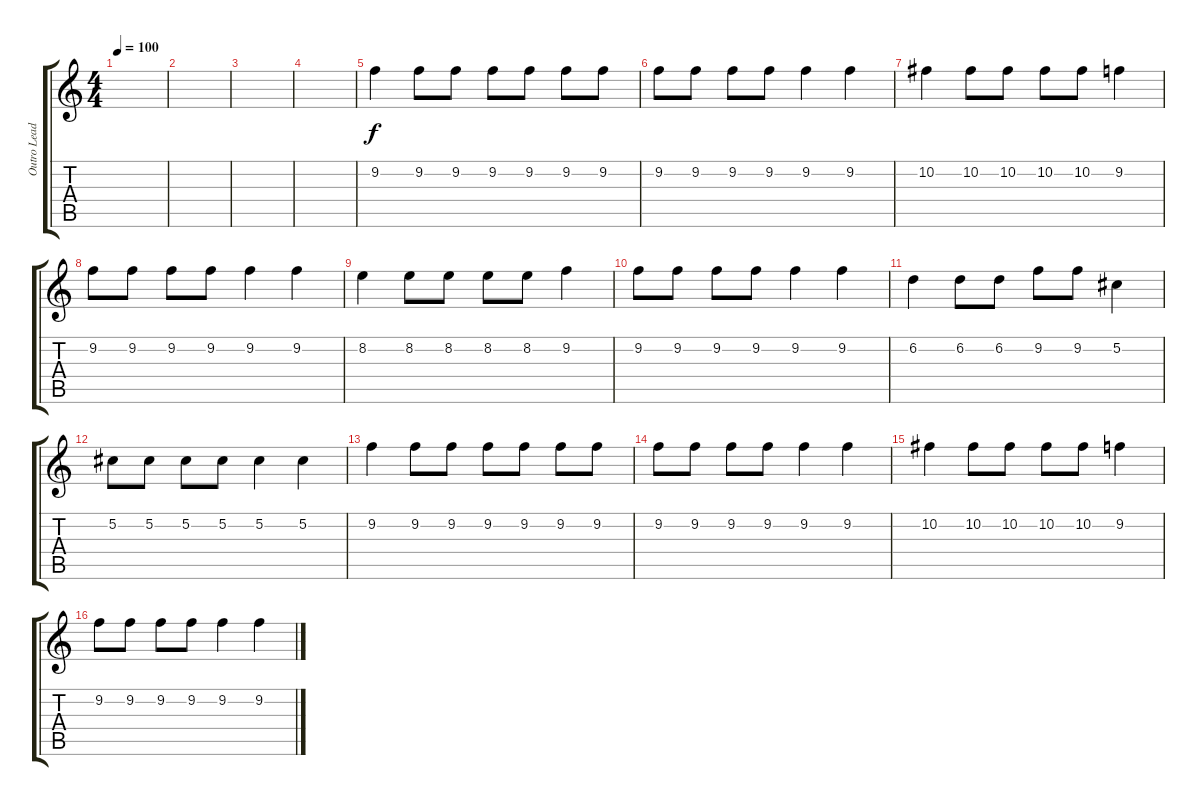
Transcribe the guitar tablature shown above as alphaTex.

\track ("Outro Lead" "Outro Lead") {instrument distortionguitar}
\staff {score tabs}
\tuning (Db4 Ab3 E3 B2 Gb2 B1) {hide}
\ts (4 4)
\tempo 100
\clef g2
\ks c
|
|
|
|
9.2.4 9.2.8 9.2.8 9.2.8 9.2.8 9.2.8 9.2.8 |
9.2.8 9.2.8 9.2.8 9.2.8 9.2.4 9.2.4 |
10.2.4 10.2.8 10.2.8 10.2.8 10.2.8 9.2.4 |
9.2.8 9.2.8 9.2.8 9.2.8 9.2.4 9.2.4 |
8.2.4 8.2.8 8.2.8 8.2.8 8.2.8 9.2.4 |
9.2.8 9.2.8 9.2.8 9.2.8 9.2.4 9.2.4 |
6.2.4 6.2.8 6.2.8 9.2.8 9.2.8 5.2.4 |
5.2.8 5.2.8 5.2.8 5.2.8 5.2.4 5.2.4 |
9.2.4 9.2.8 9.2.8 9.2.8 9.2.8 9.2.8 9.2.8 |
9.2.8 9.2.8 9.2.8 9.2.8 9.2.4 9.2.4 |
10.2.4 10.2.8 10.2.8 10.2.8 10.2.8 9.2.4 |
9.2.8 9.2.8 9.2.8 9.2.8 9.2.4 9.2.4
